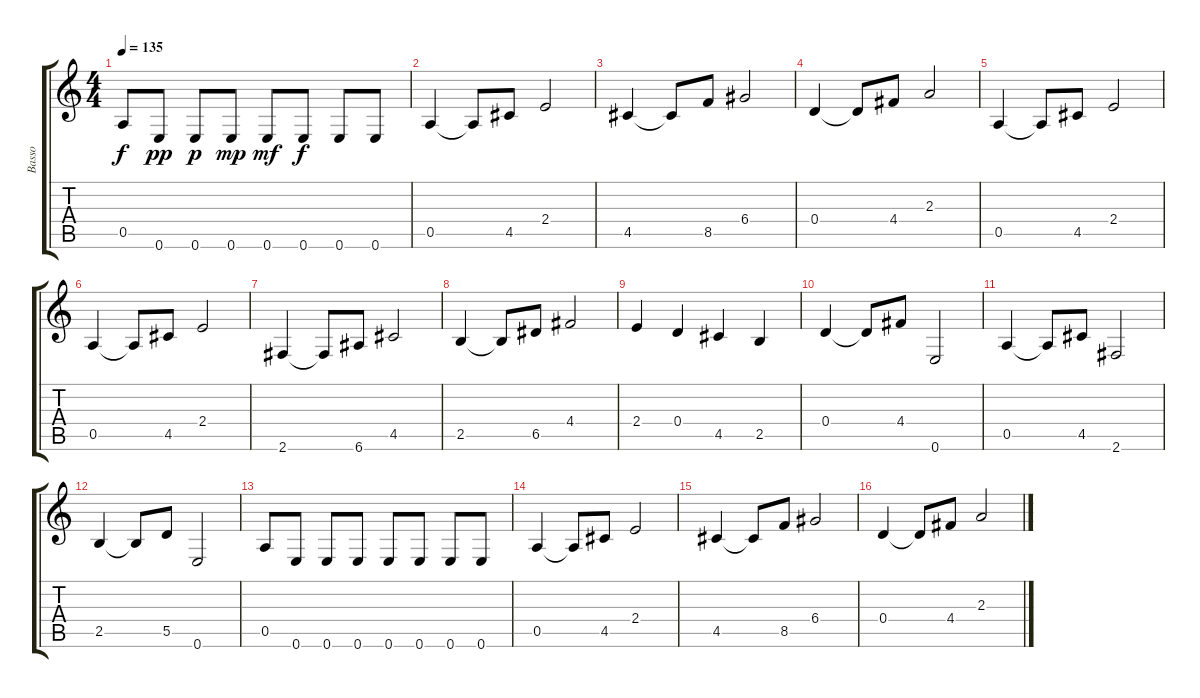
\track ("Basso" "Basso") {instrument electricbasspick}
\staff {score tabs}
\tuning (E4 B3 G3 D3 A2 E2) {hide}
\ts (4 4)
\tempo 135
\clef g2
\ks c
0.5.8{dy f} 0.6.8{dy pp} 0.6.8{dy p} 0.6.8{dy mp} 0.6.8{dy mf} 0.6.8{dy f} 0.6.8 0.6.8 |
0.5.4 0.5{t}.8 4.5.8 2.4.2 |
4.5.4 4.5{t}.8 8.5.8 6.4.2 |
0.4.4 0.4{t}.8 4.4.8 2.3.2 |
0.5.4 0.5{t}.8 4.5.8 2.4.2 |
0.5.4 0.5{t}.8 4.5.8 2.4.2 |
2.6.4 2.6{t}.8 6.6.8 4.5.2 |
2.5.4 2.5{t}.8 6.5.8 4.4.2 |
2.4.4 0.4.4 4.5.4 2.5.4 |
0.4.4 0.4{t}.8 4.4.8 0.6.2 |
0.5.4 0.5{t}.8 4.5.8 2.6.2 |
2.5.4 2.5{t}.8 5.5.8 0.6.2 |
0.5.8 0.6.8 0.6.8 0.6.8 0.6.8 0.6.8 0.6.8 0.6.8 |
0.5.4 0.5{t}.8 4.5.8 2.4.2 |
4.5.4 4.5{t}.8 8.5.8 6.4.2 |
0.4.4 0.4{t}.8 4.4.8 2.3.2
